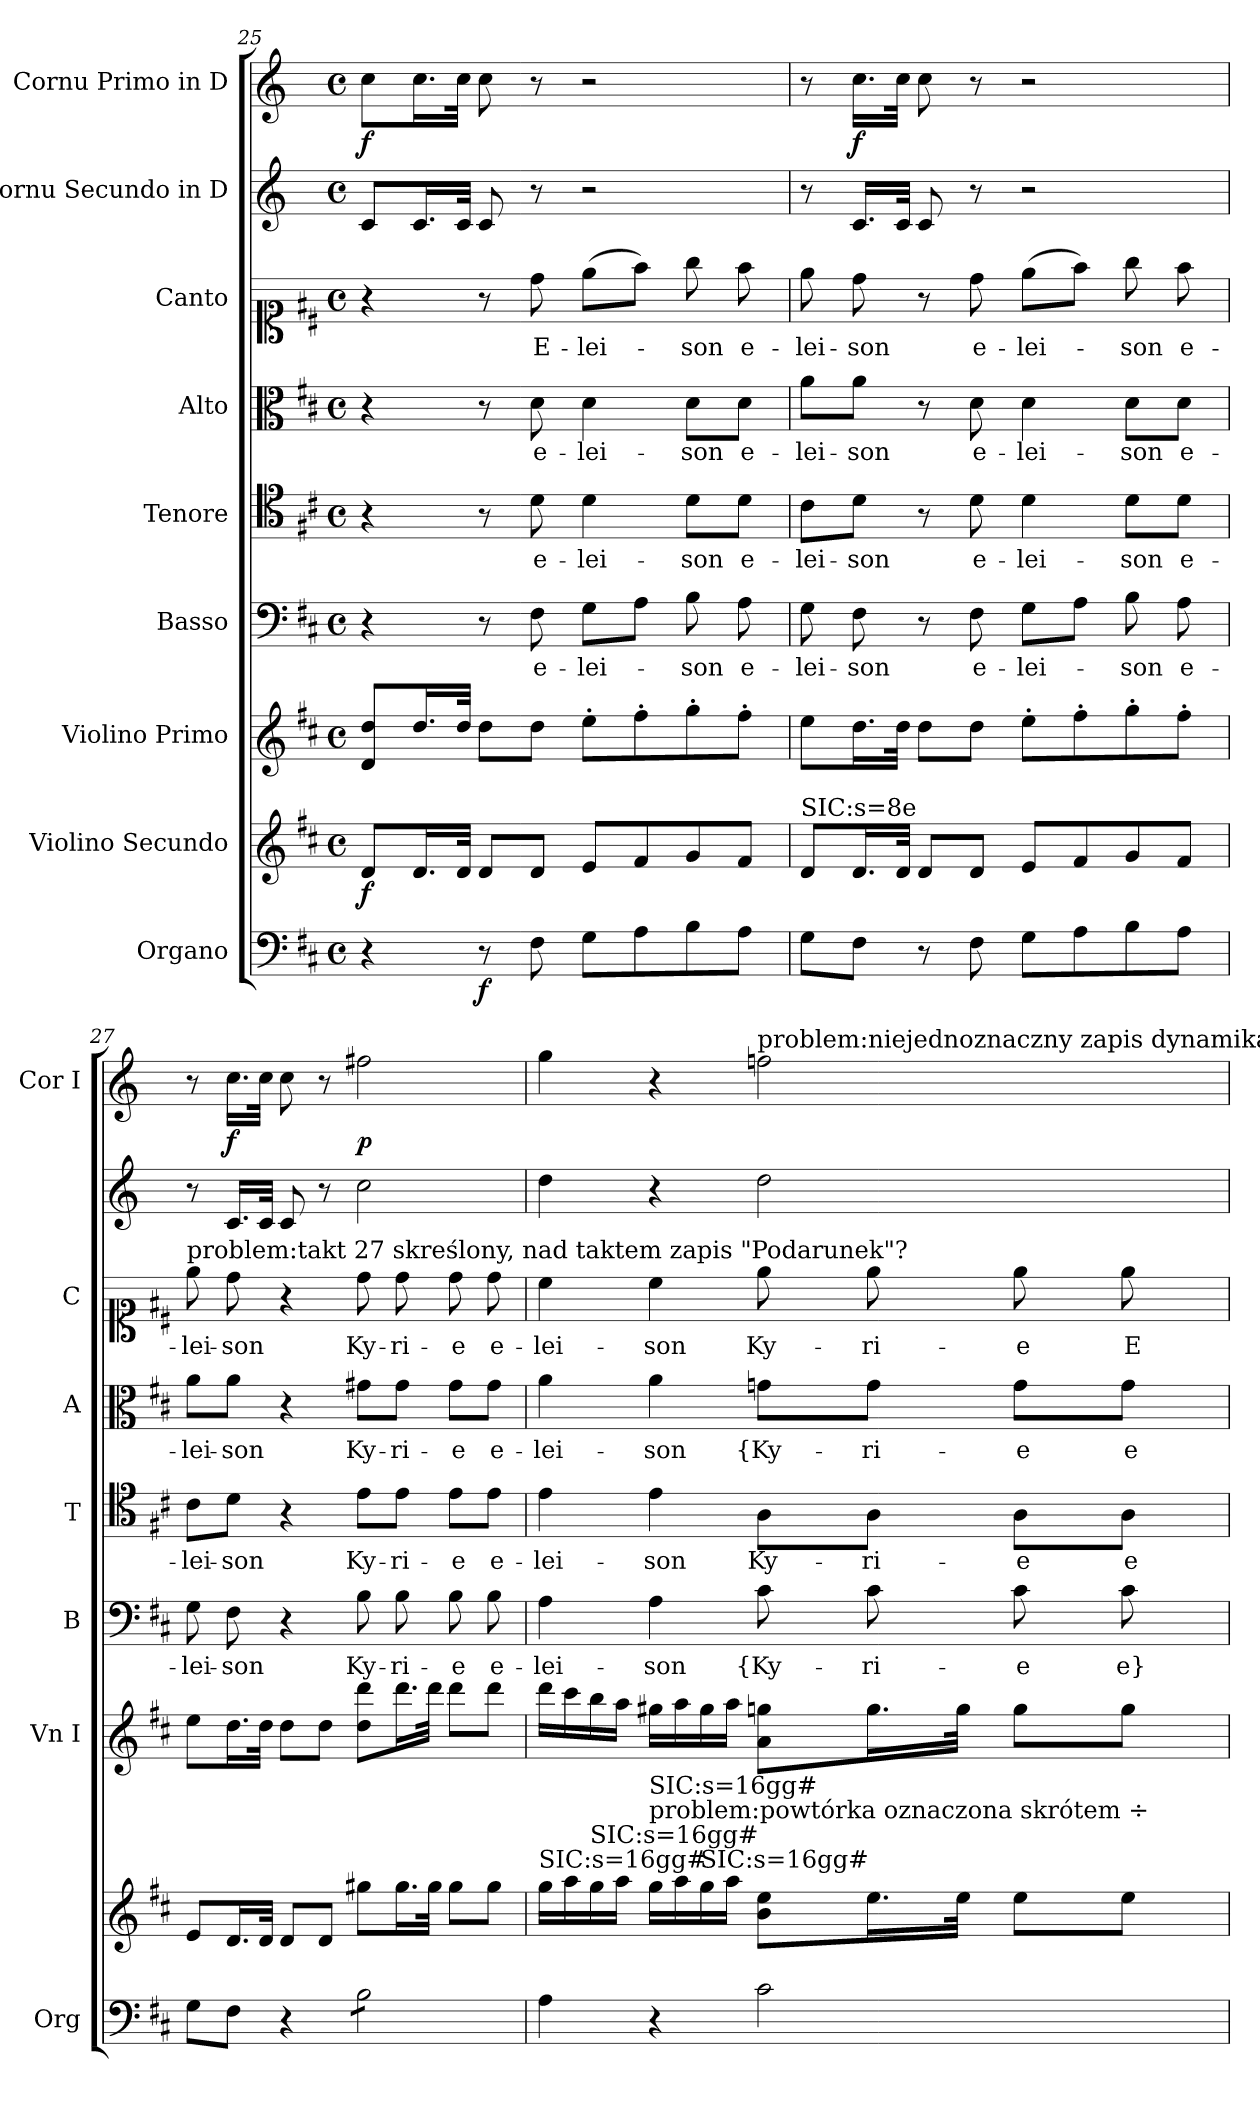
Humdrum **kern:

**kern	**dynam	**kern	**dynam	**kern	**kern	**text	**kern	**text	**kern	**text	**kern	**text	**kern	**kern	**dynam
*part9	*part9	*part8	*part8	*part7	*part6	*part6	*part5	*part5	*part4	*part4	*part3	*part3	*part2	*part1	*part1
*staff9	*staff9	*staff8	*staff8	*staff7	*staff6	*staff6	*staff5	*staff5	*staff4	*staff4	*staff3	*staff3	*staff2	*staff1	*staff1
*I"Organo	*	*I"Violino Secundo	*	*I"Violino Primo	*I"Basso	*	*I"Tenore	*	*I"Alto	*	*I"Canto	*	*I"Cornu Secundo in D	*I"Cornu Primo in D	*
*I'Org	*	*	*	*I'Vn I	*I'B	*	*I'T	*	*I'A	*	*I'C	*	*	*I'Cor I	*
*clefF4	*	*clefG2	*	*clefG2	*clefF4	*	*clefC4	*	*clefC3	*	*clefC1	*	*clefG2	*clefG2	*
*	*	*	*	*	*	*	*	*	*	*	*	*	*ITrd6c10	*ITrd6c10	*
*k[f#c#]	*	*k[f#c#]	*	*k[f#c#]	*k[f#c#]	*	*k[f#c#]	*	*k[f#c#]	*	*k[f#c#]	*	*k[f#c#]	*k[f#c#]	*
*M4/4	*	*M4/4	*	*M4/4	*M4/4	*	*M4/4	*	*M4/4	*	*M4/4	*	*M4/4	*M4/4	*
*met(c)	*	*met(c)	*	*met(c)	*met(c)	*	*met(c)	*	*met(c)	*	*met(c)	*	*met(c)	*met(c)	*
=25	=25	=25	=25	=25	=25	=25	=25	=25	=25	=25	=25	=25	=25	=25	=25
4r	.	8d/L	f	8d/ 8dd/L	4r	.	4r	.	4r	.	4r	.	8D/L	8d\L	f
.	.	16.d/L	.	16.dd/L	.	.	.	.	.	.	.	.	16.D/L	16.d\L	.
.	.	32d/JJk	.	32dd/JJk	.	.	.	.	.	.	.	.	32D/JJk	32d\JJk	.
8r	f	8d/L	.	8dd\L	8r	.	8r	.	8r	.	8r	.	8D/	8d\	.
8F#\	.	8d/J	.	8dd\J	8F#\	e-	8d\	e-	8d\	e-	8dd\	E-	8r	8r	.
8G\L	.	8e/L	.	8ee'\L	8G\L	-lei-	4d\	-lei-	4d\	-lei-	(8ee\L	-lei-	2r	2r	.
8A\	.	8f#/	.	8ff#'\	8A\J	.	.	.	.	.	8ff#\J)	.	.	.	.
8B\	.	8g/	.	8gg'\	8B\	-son	8d\L	-son	8d\L	-son	8gg\	-son	.	.	.
8A\J	.	8f#/J	.	8ff#'\J	8A\	e-	8d\J	e-	8d\J	e-	8ff#\	e-	.	.	.
=26	=26	=26	=26	=26	=26	=26	=26	=26	=26	=26	=26	=26	=26	=26	=26
!	!	!LO:TX:a:t=SIC&colon;s=8e	!	!	!	!	!	!	!	!	!	!	!	!	!
8G\L	.	8d/L	.	8ee\L	8G\	-lei-	8c#\L	-lei-	8a\L	-lei-	8ee\	-lei-	8r	8r	.
8F#\J	.	16.d/L	.	16.dd\L	8F#\	-son	8d\J	-son	8a\J	-son	8dd\	-son	16.D/LL	16.d\LL	f
.	.	32d/JJk	.	32dd\JJk	.	.	.	.	.	.	.	.	32D/JJk	32d\JJk	.
8r	.	8d/L	.	8dd\L	8r	.	8r	.	8r	.	8r	.	8D/	8d\	.
8F#\	.	8d/J	.	8dd\J	8F#\	e-	8d\	e-	8d\	e-	8dd\	e-	8r	8r	.
8G\L	.	8e/L	.	8ee'\L	8G\L	-lei-	4d\	-lei-	4d\	-lei-	(8ee\L	-lei-	2r	2r	.
8A\	.	8f#/	.	8ff#'\	8A\J	.	.	.	.	.	8ff#\J)	.	.	.	.
8B\	.	8g/	.	8gg'\	8B\	-son	8d\L	-son	8d\L	-son	8gg\	-son	.	.	.
8A\J	.	8f#/J	.	8ff#'\J	8A\	e-	8d\J	e-	8d\J	e-	8ff#\	e-	.	.	.
=27	=27	=27	=27	=27	=27	=27	=27	=27	=27	=27	=27	=27	=27	=27	=27
!	!	!	!	!	!	!	!	!	!	!	!LO:TX:a:t=problem&colon;takt 27 skreślony, nad taktem zapis "Podarunek"?	!	!	!	!
8G\L	.	8e/L	.	8ee\L	8G\	-lei-	8c#\L	-lei-	8a\L	-lei-	8ee\	-lei-	8r	8r	.
8F#\J	.	16.d/L	.	16.dd\L	8F#\	-son	8d\J	-son	8a\J	-son	8dd\	-son	16.D/LL	16.d\LL	f
.	.	32d/JJk	.	32dd\JJk	.	.	.	.	.	.	.	.	32D/JJk	32d\JJk	.
4r	.	8d/L	.	8dd\L	4r	.	4r	.	4r	.	4r	.	8D/	8d\	.
.	.	8d/J	.	8dd\J	.	.	.	.	.	.	.	.	8r	8r	.
*tremolo	*	*	*	*	*	*	*	*	*	*	*	*	*	*	*
8B\L	.	8gg#X\L	.	8dd\ 8ddd\L	8B\	Ky-	8e\L	Ky-	8g#X\L	Ky-	8dd\	Ky-	2d\	2g#X\	p
8B\	.	16.gg#\L	.	16.ddd\L	8B\	-ri-	8e\J	-ri-	8g#\J	-ri-	8dd\	-ri-	.	.	.
.	.	32gg#\JJk	.	32ddd\JJk	.	.	.	.	.	.	.	.	.	.	.
8B\	.	8gg#\L	.	8ddd\L	8B\	-e	8e\L	-e	8g#\L	-e	8dd\	-e	.	.	.
8B\J	.	8gg#\J	.	8ddd\J	8B\	e-	8e\J	e-	8g#\J	e-	8dd\	e-	.	.	.
*Xtremolo	*	*	*	*	*	*	*	*	*	*	*	*	*	*	*
=28	=28	=28	=28	=28	=28	=28	=28	=28	=28	=28	=28	=28	=28	=28	=28
!	!	!LO:TX:a:t=SIC&colon;s=16gg#	!	!	!	!	!	!	!	!	!	!	!	!	!
4A\	.	16gg\LL	.	16ddd\LL	4A\	-lei-	4e\	-lei-	4a\	-lei-	4cc#\	-lei-	4e\	4a\	.
.	.	16aa\	.	16ccc#\	.	.	.	.	.	.	.	.	.	.	.
!	!	!LO:TX:a:t=SIC&colon;s=16gg#	!	!	!	!	!	!	!	!	!	!	!	!	!
.	.	16gg\	.	16bb\	.	.	.	.	.	.	.	.	.	.	.
.	.	16aa\JJ	.	16aa\JJ	.	.	.	.	.	.	.	.	.	.	.
!	!	!LO:TX:a:t=problem&colon;powtórka oznaczona skrótem ÷	!	!	!	!	!	!	!	!	!	!	!	!	!
!	!	!LO:TX:a:t=SIC&colon;s=16gg#	!	!	!	!	!	!	!	!	!	!	!	!	!
4r	.	16gg\LL	.	16gg#X\LL	4A\	-son	4e\	-son	4a\	-son	4cc#\	-son	4r	4r	.
.	.	16aa\	.	16aa\	.	.	.	.	.	.	.	.	.	.	.
!	!	!LO:TX:a:t=SIC&colon;s=16gg#	!	!	!	!	!	!	!	!	!	!	!	!	!
.	.	16gg\	.	16gg#\	.	.	.	.	.	.	.	.	.	.	.
.	.	16aa\JJ	.	16aa\JJ	.	.	.	.	.	.	.	.	.	.	.
!	!	!	!	!	!	!	!	!	!	!	!	!	!	!LO:TX:a:t=problem&colon;niejednoznaczny zapis dynamika?	!
2c#\	.	8b\ 8ee\L	.	8a\ 8ggn\L	8c#\	{Ky-	8A\L	Ky-	8gn\L	{Ky-	8ee\	Ky-	2e\	2gn\	.
.	.	16.ee\L	.	16.gg\L	8c#\	-ri-	8A\J	-ri-	8g\J	-ri-	8ee\	-ri-	.	.	.
.	.	32ee\JJk	.	32gg\JJk	.	.	.	.	.	.	.	.	.	.	.
.	.	8ee\L	.	8gg\L	8c#\	-e	8A\L	-e	8g\L	-e	8ee\	-e	.	.	.
.	.	8ee\J	.	8gg\J	8c#\	e}-	8A\J	e-	8g\J	e-	8ee\	E-	.	.	.
=	=	=	=	=	=	=	=	=	=	=	=	=	=	=	=
*-	*-	*-	*-	*-	*-	*-	*-	*-	*-	*-	*-	*-	*-	*-	*-
